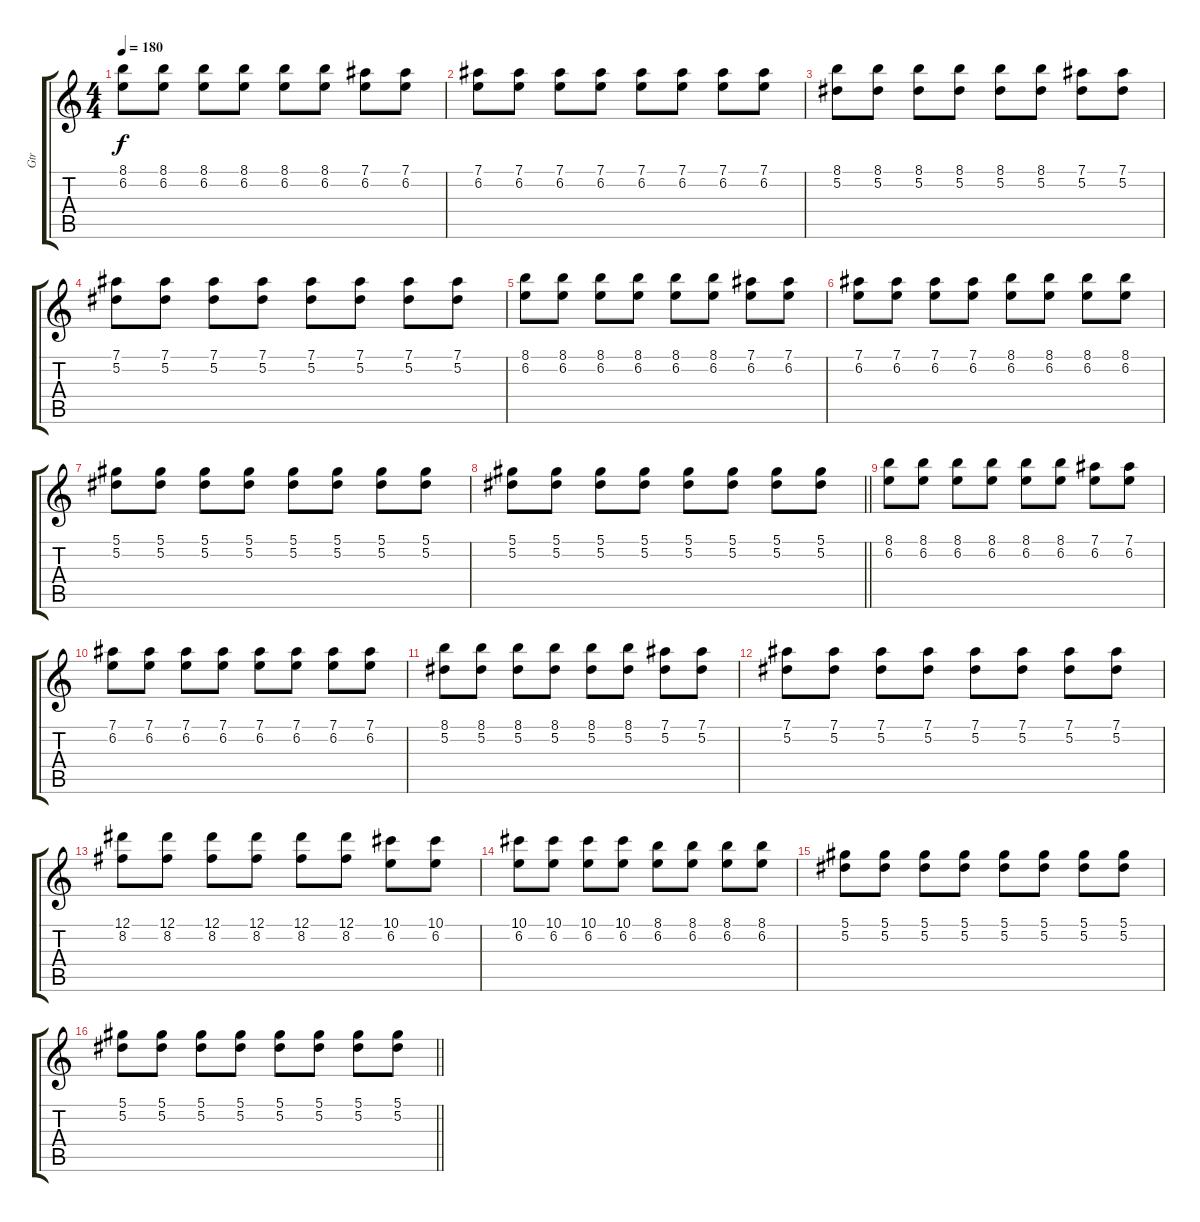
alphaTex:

\track ("Gtr" "Gtr") {instrument electricguitarclean}
\staff {score tabs}
\tuning (Eb4 Bb3 Gb3 Db3 Ab2 Eb2) {hide}
\ts (4 4)
\section ("" "")
\tempo 180
\clef g2
\ks c
(8.1 6.2).8{dy f} (8.1 6.2).8 (8.1 6.2).8 (8.1 6.2).8 (8.1 6.2).8 (8.1 6.2).8 (7.1 6.2).8 (7.1 6.2).8 |
(7.1 6.2).8 (7.1 6.2).8 (7.1 6.2).8 (7.1 6.2).8 (7.1 6.2).8 (7.1 6.2).8 (7.1 6.2).8 (7.1 6.2).8 |
(8.1 5.2).8 (8.1 5.2).8 (8.1 5.2).8 (8.1 5.2).8 (8.1 5.2).8 (8.1 5.2).8 (7.1 5.2).8 (7.1 5.2).8 |
(7.1 5.2).8 (7.1 5.2).8 (7.1 5.2).8 (7.1 5.2).8 (7.1 5.2).8 (7.1 5.2).8 (7.1 5.2).8 (7.1 5.2).8 |
(8.1 6.2).8 (8.1 6.2).8 (8.1 6.2).8 (8.1 6.2).8 (8.1 6.2).8 (8.1 6.2).8 (7.1 6.2).8 (7.1 6.2).8 |
(7.1 6.2).8 (7.1 6.2).8 (7.1 6.2).8 (7.1 6.2).8 (8.1 6.2).8 (8.1 6.2).8 (8.1 6.2).8 (8.1 6.2).8 |
(5.1 5.2).8 (5.1 5.2).8 (5.1 5.2).8 (5.1 5.2).8 (5.1 5.2).8 (5.1 5.2).8 (5.1 5.2).8 (5.1 5.2).8 |
\barLineRight lightlight
(5.1 5.2).8 (5.1 5.2).8 (5.1 5.2).8 (5.1 5.2).8 (5.1 5.2).8 (5.1 5.2).8 (5.1 5.2).8 (5.1 5.2).8 |
(8.1 6.2).8 (8.1 6.2).8 (8.1 6.2).8 (8.1 6.2).8 (8.1 6.2).8 (8.1 6.2).8 (7.1 6.2).8 (7.1 6.2).8 |
(7.1 6.2).8 (7.1 6.2).8 (7.1 6.2).8 (7.1 6.2).8 (7.1 6.2).8 (7.1 6.2).8 (7.1 6.2).8 (7.1 6.2).8 |
(8.1 5.2).8 (8.1 5.2).8 (8.1 5.2).8 (8.1 5.2).8 (8.1 5.2).8 (8.1 5.2).8 (7.1 5.2).8 (7.1 5.2).8 |
(7.1 5.2).8 (7.1 5.2).8 (7.1 5.2).8 (7.1 5.2).8 (7.1 5.2).8 (7.1 5.2).8 (7.1 5.2).8 (7.1 5.2).8 |
(12.1 8.2).8 (12.1 8.2).8 (12.1 8.2).8 (12.1 8.2).8 (12.1 8.2).8 (12.1 8.2).8 (10.1 6.2).8 (10.1 6.2).8 |
(10.1 6.2).8 (10.1 6.2).8 (10.1 6.2).8 (10.1 6.2).8 (8.1 6.2).8 (8.1 6.2).8 (8.1 6.2).8 (8.1 6.2).8 |
(5.1 5.2).8 (5.1 5.2).8 (5.1 5.2).8 (5.1 5.2).8 (5.1 5.2).8 (5.1 5.2).8 (5.1 5.2).8 (5.1 5.2).8 |
\barLineRight lightlight
(5.1 5.2).8 (5.1 5.2).8 (5.1 5.2).8 (5.1 5.2).8 (5.1 5.2).8 (5.1 5.2).8 (5.1 5.2).8 (5.1 5.2).8
